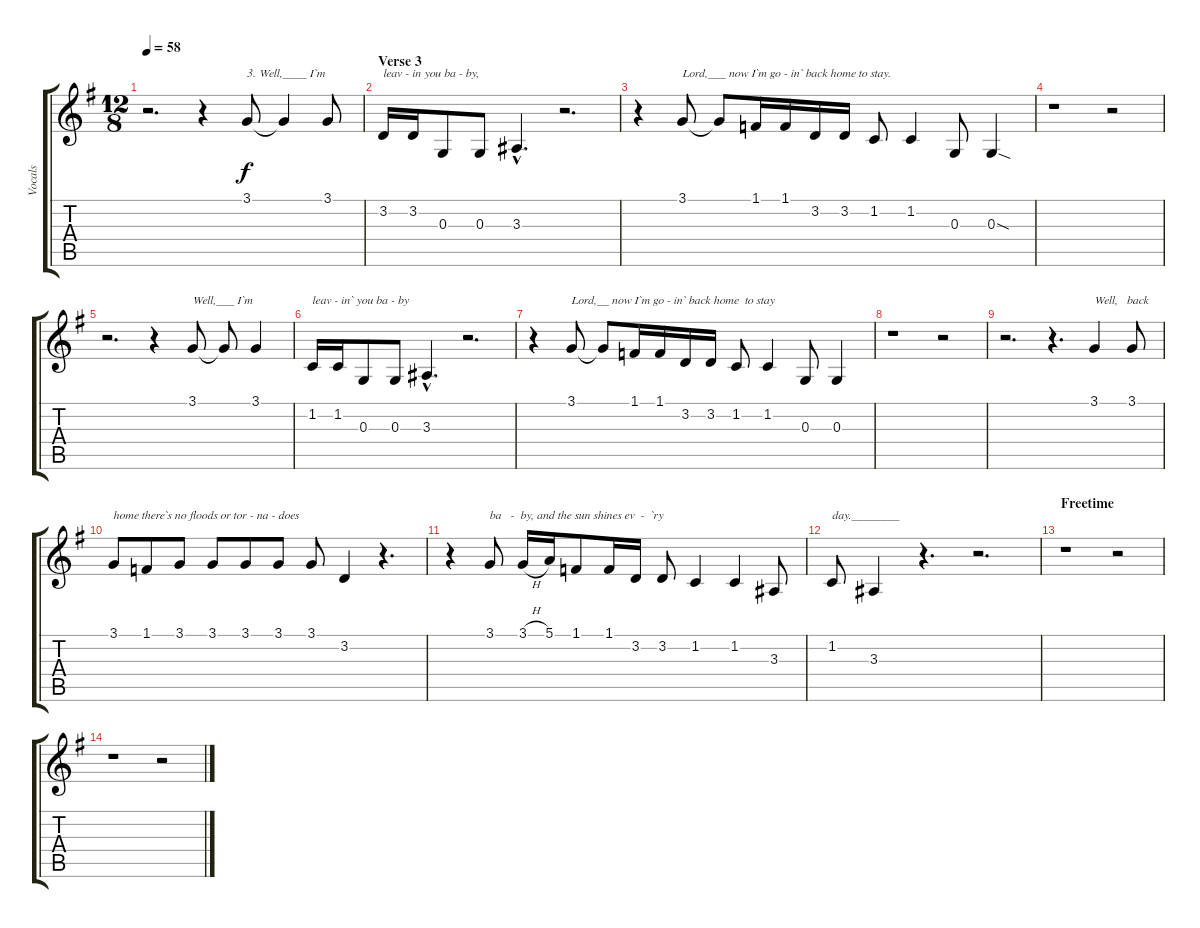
\track ("Vocals" "Vocals") {instrument tenorsax}
\staff {score tabs}
\tuning (E4 B3 G3 D3 A2 E2) {hide}
\ts (12 8)
\tempo 58
\clef g2
\ks g
r.2{d dy f} r.4 3.1.8{txt "3. Well,____ I`m"} 3.1{t}.4 3.1.8 |
\section ("" "Verse 3")
3.2.16{txt "leav - in you ba - by,"} 3.2.16 0.3.8 0.3.8 3.3{hac}.4{d} r.2{d} |
r.4 3.1.8{txt "Lord,___ now I`m go - in` back home to stay."} 3.1{t}.8 1.1.16 1.1.16 3.2.16 3.2.16 1.2.8 1.2.4 0.3.8 0.3{sod}.4 |
r.1 r.2 |
r.2{d} r.4 3.1.8{txt "Well,___ I`m"} 3.1{t}.8 3.1.4 |
1.2.16{txt "leav - in` you ba - by"} 1.2.16 0.3.8 0.3.8 3.3{hac}.4{d} r.2{d} |
r.4 3.1.8{txt "Lord,__ now I`m go - in` back home  to stay"} 3.1{t}.8 1.1.16 1.1.16 3.2.16 3.2.16 1.2.8 1.2.4 0.3.8 0.3.4 |
r.1 r.2 |
r.2{d} r.4{d} 3.1.4{txt "Well,   back"} 3.1.8 |
3.1.8{txt "home there`s no floods or tor - na - does"} 1.1.8 3.1.8 3.1.8 3.1.8 3.1.8 3.1.8 3.2.4 r.4{d} |
r.4 3.1.8{txt "ba   -  by, and the sun shines ev  -  `ry"} 3.1{h}.16 5.1.16 1.1.8 1.1.16 3.2.16 3.2.8 1.2.4 1.2.4 3.3.8 |
1.2.8{txt "day.________"} 3.3.4 r.4{d} r.2{d} |
\section ("" "Freetime")
r.1 r.2 |
r.1 r.2
